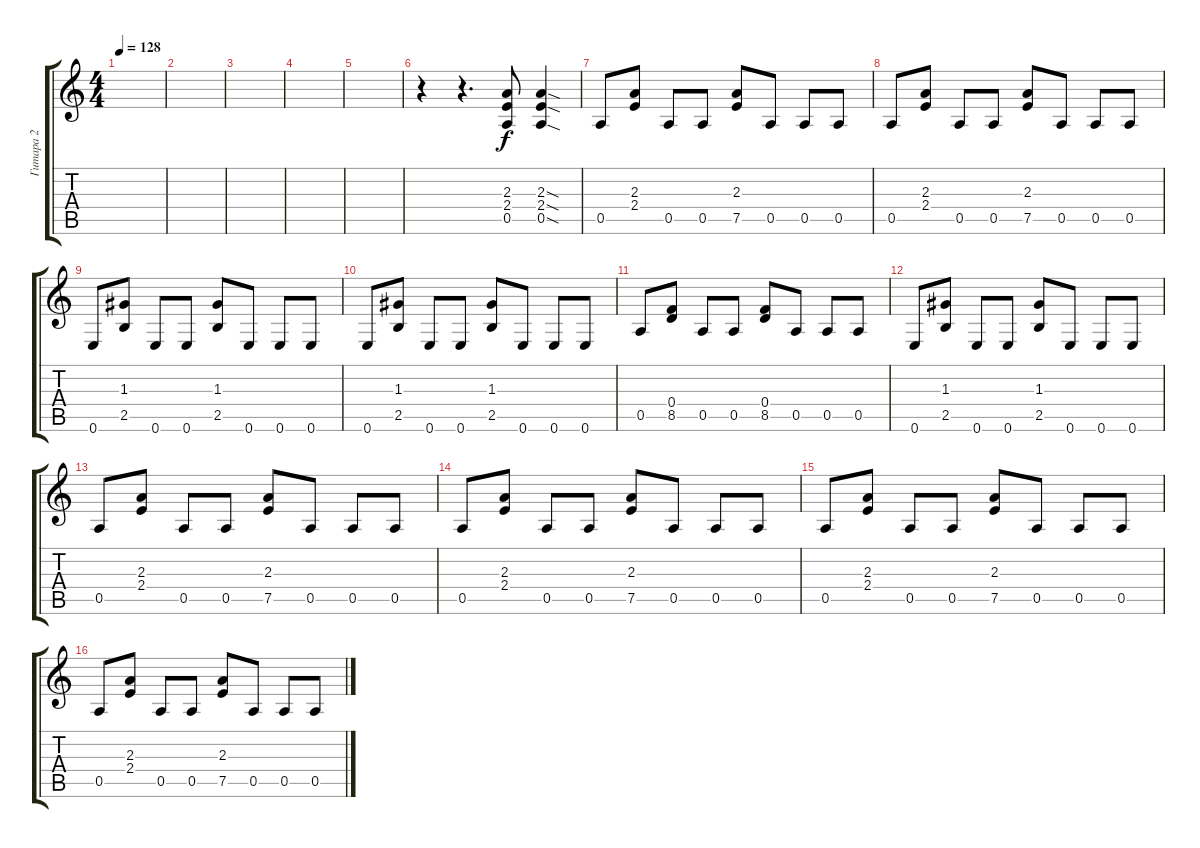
\track ("Гитара 2" "Гитара 2") {instrument distortionguitar}
\staff {score tabs}
\tuning (E4 B3 G3 D3 A2 E2) {hide}
\ts (4 4)
\tempo 128
\clef g2
\ks c
|
|
|
|
|
r.4{volume 13} r.4{d} (2.3 2.4 0.5).8 (2.3{sod} 2.4{sod} 0.5{sod}).4 |
0.5.8 (2.3 2.4).8 0.5.8 0.5.8 (2.3 7.5).8 0.5.8 0.5.8 0.5.8 |
0.5.8 (2.3 2.4).8 0.5.8 0.5.8 (2.3 7.5).8 0.5.8 0.5.8 0.5.8 |
0.6.8 (1.3 2.5).8 0.6.8 0.6.8 (1.3 2.5).8 0.6.8 0.6.8 0.6.8 |
0.6.8 (1.3 2.5).8 0.6.8 0.6.8 (1.3 2.5).8 0.6.8 0.6.8 0.6.8 |
0.5.8 (0.4 8.5).8 0.5.8 0.5.8 (0.4 8.5).8 0.5.8 0.5.8 0.5.8 |
0.6.8 (1.3 2.5).8 0.6.8 0.6.8 (1.3 2.5).8 0.6.8 0.6.8 0.6.8 |
0.5.8 (2.3 2.4).8 0.5.8 0.5.8 (2.3 7.5).8 0.5.8 0.5.8 0.5.8 |
0.5.8 (2.3 2.4).8 0.5.8 0.5.8 (2.3 7.5).8 0.5.8 0.5.8 0.5.8 |
0.5.8 (2.3 2.4).8 0.5.8 0.5.8 (2.3 7.5).8 0.5.8 0.5.8 0.5.8 |
0.5.8 (2.3 2.4).8 0.5.8 0.5.8 (2.3 7.5).8 0.5.8 0.5.8 0.5.8
